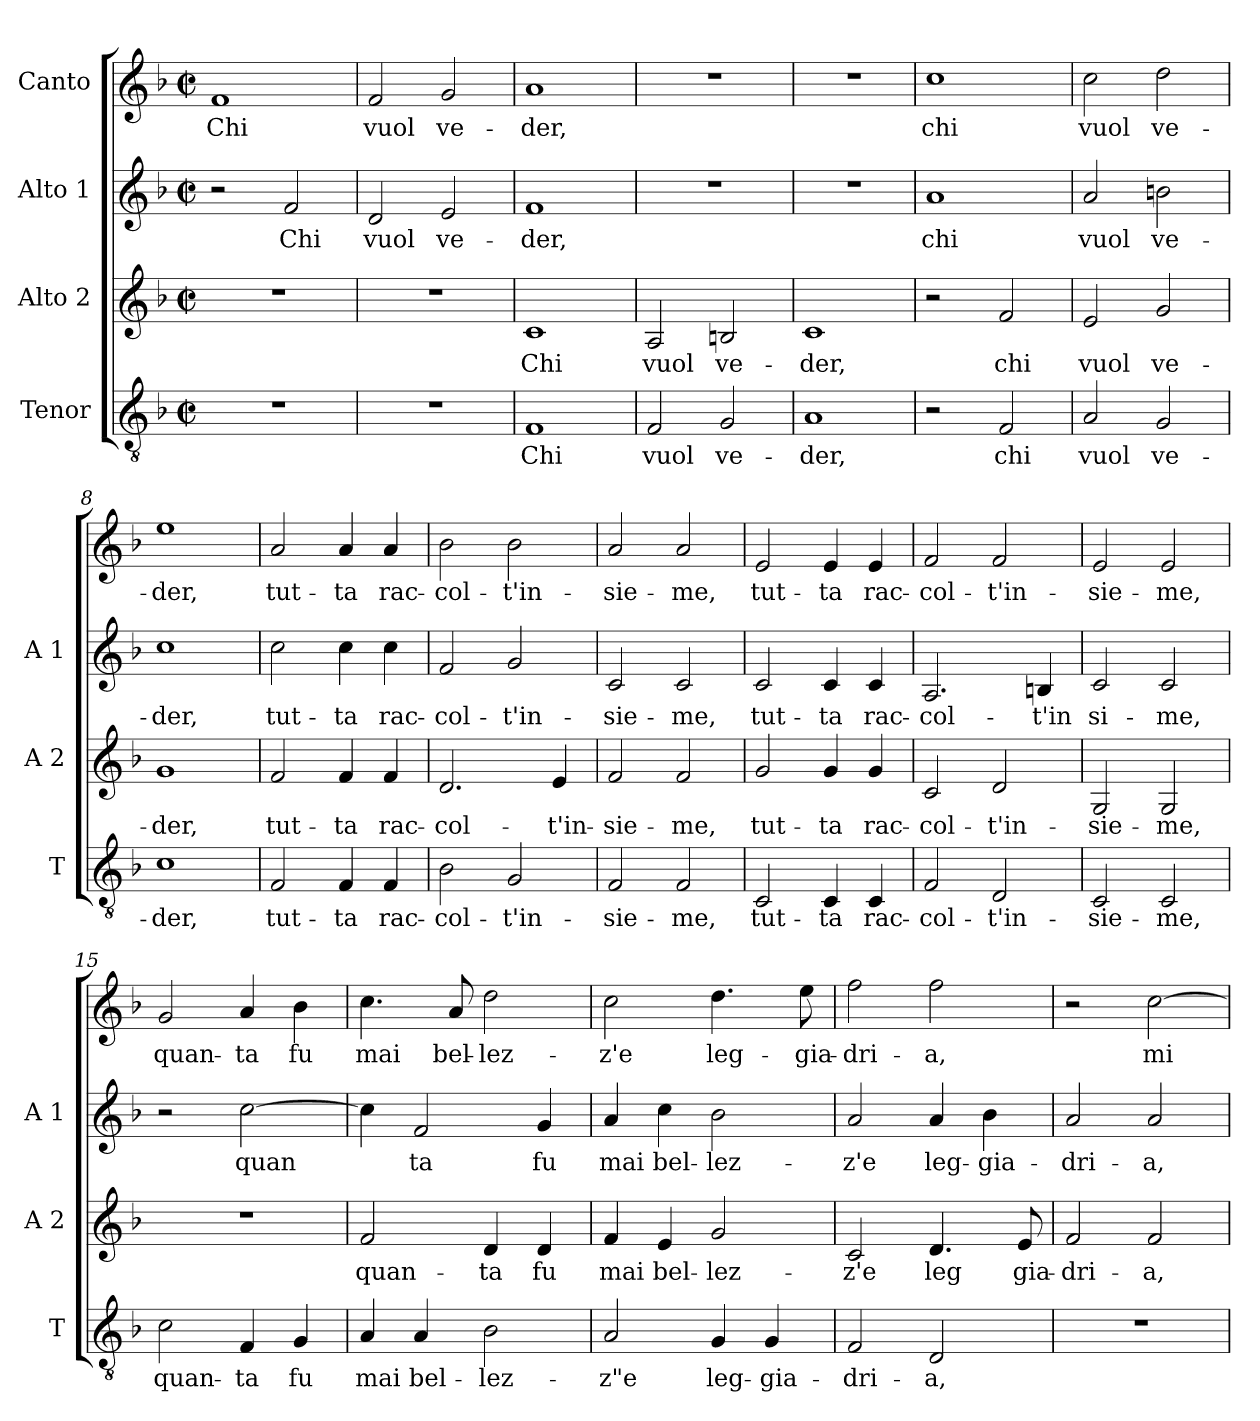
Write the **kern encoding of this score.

**kern	**text	**kern	**text	**kern	**text	**kern	**text
*part4	*part4	*part3	*part3	*part2	*part2	*part1	*part1
*staff4	*staff4	*staff3	*staff3	*staff2	*staff2	*staff1	*staff1
*I"Tenor	*	*I"Alto 2	*	*I"Alto 1	*	*I"Canto	*
*I'T	*	*I'A 2	*	*I'A 1	*	*	*
*clefGv2	*	*clefG2	*	*clefG2	*	*clefG2	*
*k[b-]	*	*k[b-]	*	*k[b-]	*	*k[b-]	*
*F:	*	*F:	*	*F:	*	*F:	*
*M2/2	*	*M2/2	*	*M2/2	*	*M2/2	*
*met(c|)	*	*met(c|)	*	*met(c|)	*	*met(c|)	*
=1	=1	=1	=1	=1	=1	=1	=1
!	!	!	!	!	!	!	!LO:LY:b
1r	.	1r	.	2r	.	1f	Chi
!	!	!	!	!	!LO:LY:b	!	!
.	.	.	.	2f/	Chi	.	.
=2	=2	=2	=2	=2	=2	=2	=2
!	!	!	!	!	!LO:LY:b	!	!LO:LY:b
1r	.	1r	.	2d/	vuol	2f/	vuol
!	!	!	!	!	!LO:LY:b	!	!LO:LY:b
.	.	.	.	2e/	ve-	2g/	ve-
=3	=3	=3	=3	=3	=3	=3	=3
!	!LO:LY:b	!	!LO:LY:b	!	!LO:LY:b	!	!LO:LY:b
1F	Chi	1c	Chi	1f	-der,	1a	-der,
=4	=4	=4	=4	=4	=4	=4	=4
!	!LO:LY:b	!	!LO:LY:b	!	!	!	!
2F/	vuol	2A/	vuol	1r	.	1r	.
!	!LO:LY:b	!	!LO:LY:b	!	!	!	!
2G/	ve-	2Bn/	ve-	.	.	.	.
=5	=5	=5	=5	=5	=5	=5	=5
!	!LO:LY:b	!	!LO:LY:b	!	!	!	!
1A	-der,	1c	-der,	1r	.	1r	.
=6	=6	=6	=6	=6	=6	=6	=6
!	!	!	!	!	!LO:LY:b	!	!LO:LY:b
2r	.	2r	.	1a	chi	1cc	chi
!	!LO:LY:b	!	!LO:LY:b	!	!	!	!
2F/	chi	2f/	chi	.	.	.	.
!!LO:LB:g=z
=7	=7	=7	=7	=7	=7	=7	=7
!	!LO:LY:b	!	!LO:LY:b	!	!LO:LY:b	!	!LO:LY:b
2A/	vuol	2e/	vuol	2a/	vuol	2cc\	vuol
!	!LO:LY:b	!	!LO:LY:b	!	!LO:LY:b	!	!LO:LY:b
2G/	ve-	2g/	ve-	2bn\	ve-	2dd\	ve-
=8	=8	=8	=8	=8	=8	=8	=8
!	!LO:LY:b	!	!LO:LY:b	!	!LO:LY:b	!	!LO:LY:b
1c	-der,	1g	-der,	1cc	-der,	1ee	-der,
=9	=9	=9	=9	=9	=9	=9	=9
!	!LO:LY:b	!	!LO:LY:b	!	!LO:LY:b	!	!LO:LY:b
2F/	tut-	2f/	tut-	2cc\	tut-	2a/	tut-
!	!LO:LY:b	!	!LO:LY:b	!	!LO:LY:b	!	!LO:LY:b
4F/	-ta	4f/	-ta	4cc\	-ta	4a/	-ta
!	!LO:LY:b	!	!LO:LY:b	!	!LO:LY:b	!	!LO:LY:b
4F/	rac-	4f/	rac-	4cc\	rac-	4a/	rac-
=10	=10	=10	=10	=10	=10	=10	=10
!	!LO:LY:b	!	!LO:LY:b	!	!LO:LY:b	!	!LO:LY:b
2B-\	-col-	2.d/	-col-	2f/	-col-	2b-\	-col-
!	!LO:LY:b	!	!	!	!LO:LY:b	!	!LO:LY:b
2G/	-t'in-	.	.	2g/	-t'in-	2b-\	-t'in-
!	!	!	!LO:LY:b	!	!	!	!
.	.	4e/	-t'in-	.	.	.	.
=11	=11	=11	=11	=11	=11	=11	=11
!	!LO:LY:b	!	!LO:LY:b	!	!LO:LY:b	!	!LO:LY:b
2F/	-sie-	2f/	-sie-	2c/	-sie-	2a/	-sie-
!	!LO:LY:b	!	!LO:LY:b	!	!LO:LY:b	!	!LO:LY:b
2F/	-me,	2f/	-me,	2c/	-me,	2a/	-me,
=12	=12	=12	=12	=12	=12	=12	=12
!	!LO:LY:b	!	!LO:LY:b	!	!LO:LY:b	!	!LO:LY:b
2C/	tut-	2g/	tut-	2c/	tut-	2e/	tut-
!	!LO:LY:b	!	!LO:LY:b	!	!LO:LY:b	!	!LO:LY:b
4C/	-ta	4g/	-ta	4c/	-ta	4e/	-ta
!	!LO:LY:b	!	!LO:LY:b	!	!LO:LY:b	!	!LO:LY:b
4C/	rac-	4g/	rac-	4c/	rac-	4e/	rac-
!!LO:LB:g=z
=13	=13	=13	=13	=13	=13	=13	=13
!	!LO:LY:b	!	!LO:LY:b	!	!LO:LY:b	!	!LO:LY:b
2F/	-col-	2c/	-col-	2.A/	-col-	2f/	-col-
!	!LO:LY:b	!	!LO:LY:b	!	!	!	!LO:LY:b
2D/	-t'in-	2d/	-t'in-	.	.	2f/	-t'in-
!	!	!	!	!	!LO:LY:b	!	!
.	.	.	.	4Bn/	-t'in	.	.
=14	=14	=14	=14	=14	=14	=14	=14
!	!LO:LY:b	!	!LO:LY:b	!	!LO:LY:b	!	!LO:LY:b
2C/	-sie-	2G/	-sie-	2c/	si-	2e/	-sie-
!	!LO:LY:b	!	!LO:LY:b	!	!LO:LY:b	!	!LO:LY:b
2C/	-me,	2G/	-me,	2c/	-me,	2e/	-me,
=15	=15	=15	=15	=15	=15	=15	=15
!	!LO:LY:b	!	!	!	!	!	!LO:LY:b
2c\	quan-	1r	.	2r	.	2g/	quan-
!	!LO:LY:b	!	!	!	!LO:LY:b	!	!LO:LY:b
4F/	-ta	.	.	[2cc\	quan	4a/	-ta
!	!LO:LY:b	!	!	!	!	!	!LO:LY:b
4G/	fu	.	.	.	.	4b-\	fu
=16	=16	=16	=16	=16	=16	=16	=16
!	!LO:LY:b	!	!LO:LY:b	!	!	!	!LO:LY:b
4A/	mai	2f/	quan-	4cc\]	.	4.cc\	mai
!	!LO:LY:b	!	!	!	!LO:LY:b	!	!
4A/	bel-	.	.	2f/	ta	.	.
!	!	!	!	!	!	!	!LO:LY:b
.	.	.	.	.	.	8a/	bel-
!	!LO:LY:b	!	!LO:LY:b	!	!	!	!LO:LY:b
2B-\	-lez-	4d/	-ta	.	.	2dd\	-lez-
!	!	!	!LO:LY:b	!	!LO:LY:b	!	!
.	.	4d/	fu	4g/	fu	.	.
=17	=17	=17	=17	=17	=17	=17	=17
!	!LO:LY:b	!	!LO:LY:b	!	!LO:LY:b	!	!LO:LY:b
2A/	-z"e	4f/	mai	4a/	mai	2cc\	-z'e
!	!	!	!LO:LY:b	!	!LO:LY:b	!	!
.	.	4e/	bel-	4cc\	bel-	.	.
!	!LO:LY:b	!	!LO:LY:b	!	!LO:LY:b	!	!LO:LY:b
4G/	leg-	2g/	-lez-	2b-\	-lez-	4.dd\	leg-
!	!LO:LY:b	!	!	!	!	!	!
4G/	-gia-	.	.	.	.	.	.
!	!	!	!	!	!	!	!LO:LY:b
.	.	.	.	.	.	8ee\	-gia-
=18	=18	=18	=18	=18	=18	=18	=18
!	!LO:LY:b	!	!LO:LY:b	!	!LO:LY:b	!	!LO:LY:b
2F/	-dri-	2c/	-z'e	2a/	-z'e	2ff\	-dri-
!	!LO:LY:b	!	!LO:LY:b	!	!LO:LY:b	!	!LO:LY:b
2D/	-a,	4.d/	leg	4a/	leg-	2ff\	-a,
!	!	!	!	!	!LO:LY:b	!	!
.	.	.	.	4b-\	-gia-	.	.
!	!	!	!LO:LY:b	!	!	!	!
.	.	8e/	gia-	.	.	.	.
!!LO:PB:g=z
=19	=19	=19	=19	=19	=19	=19	=19
!	!	!	!LO:LY:b	!	!LO:LY:b	!	!
1r	.	2f/	-dri-	2a/	-dri-	2r	.
!	!	!	!LO:LY:b	!	!LO:LY:b	!	!LO:LY:b
.	.	2f/	-a,	2a/	-a,	[2cc\	mi-
=	=	=	=	=	=	=	=
*-	*-	*-	*-	*-	*-	*-	*-
